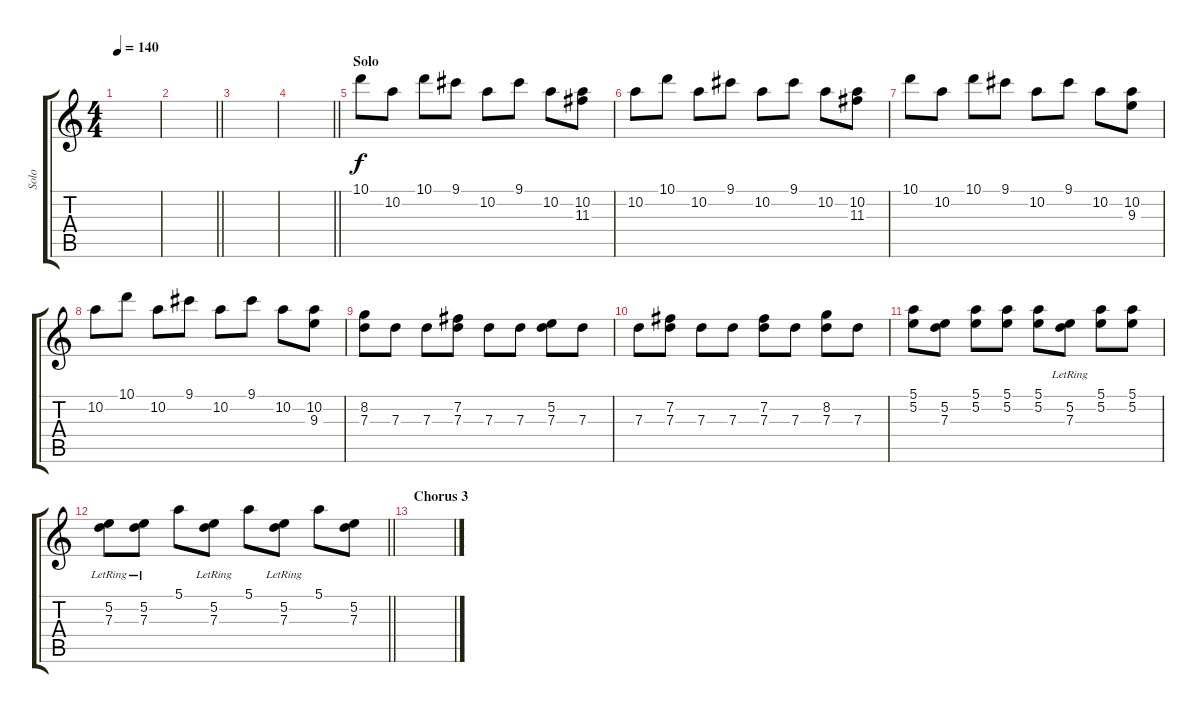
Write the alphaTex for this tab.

\track ("Solo" "Solo") {instrument distortionguitar}
\staff {score tabs}
\tuning (E4 B3 G3 D3 A2 E2) {hide}
\ts (4 4)
\tempo 140
\clef g2
\ks c
|
\barLineRight lightlight
|
|
\barLineRight lightlight
|
\section ("" "Solo")
10.1.8 10.2.8 10.1.8 9.1.8 10.2.8 9.1.8 10.2.8 (10.2 11.3).8 |
10.2.8 10.1.8 10.2.8 9.1.8 10.2.8 9.1.8 10.2.8 (10.2 11.3).8 |
10.1.8 10.2.8 10.1.8 9.1.8 10.2.8 9.1.8 10.2.8 (10.2 9.3).8 |
10.2.8 10.1.8 10.2.8 9.1.8 10.2.8 9.1.8 10.2.8 (10.2 9.3).8 |
(8.2 7.3).8 7.3.8 7.3.8 (7.2 7.3).8 7.3.8 7.3.8 (5.2 7.3).8 7.3.8 |
7.3.8 (7.2 7.3).8 7.3.8 7.3.8 (7.2 7.3).8 7.3.8 (8.2 7.3).8 7.3.8 |
(5.1 5.2).8 (5.2 7.3).8 (5.1 5.2).8 (5.1 5.2).8 (5.1 5.2).8 (5.2 7.3{lr}).8 (5.1 5.2).8 (5.1 5.2).8 |
\barLineRight lightlight
(5.2{lr} 7.3{lr}).8 (5.2{lr} 7.3{lr}).8 5.1.8 (5.2{lr} 7.3{lr}).8 5.1.8 (5.2{lr} 7.3{lr}).8 5.1.8 (5.2 7.3).8 |
\section ("" "Chorus 3")
